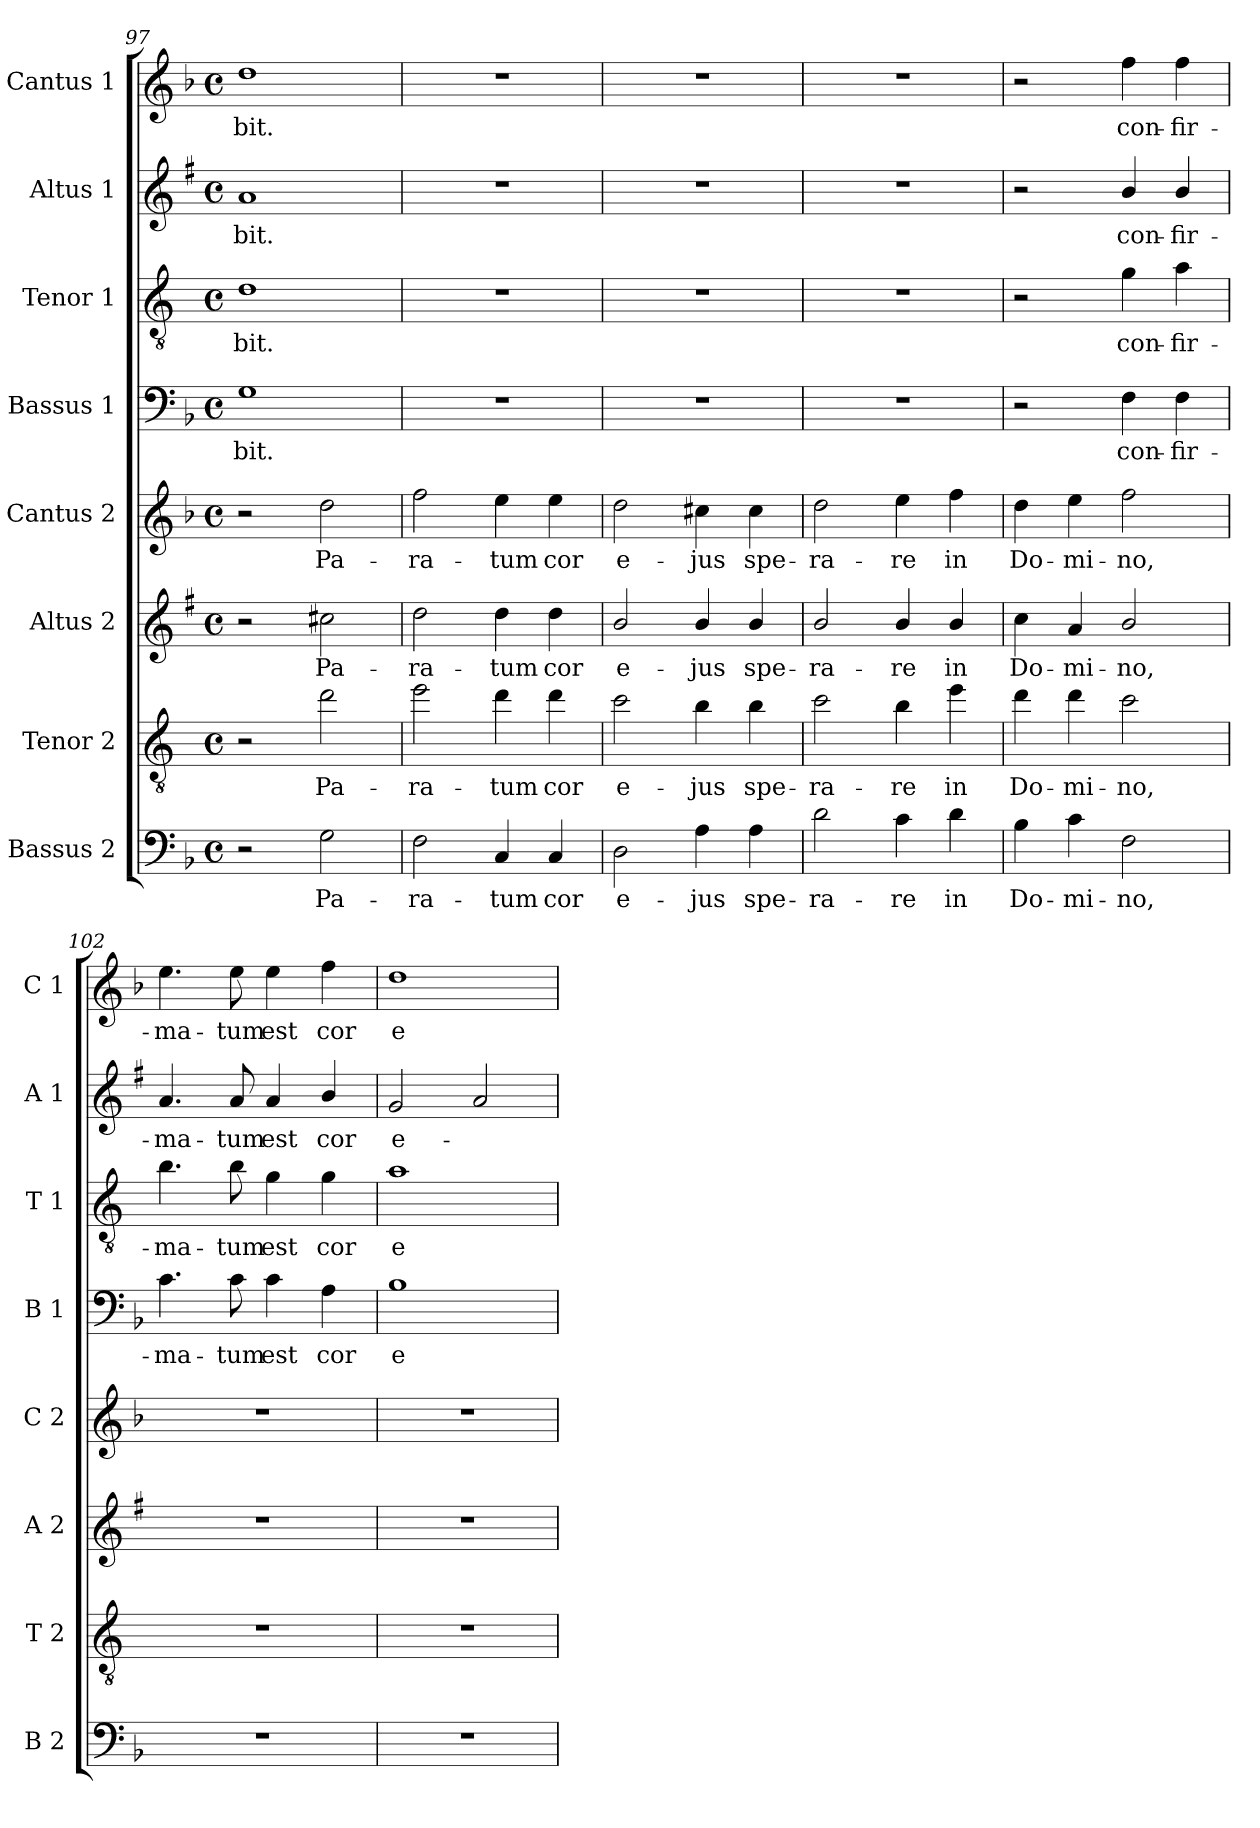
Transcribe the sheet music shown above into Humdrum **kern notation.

**kern	**text	**kern	**text	**kern	**text	**kern	**text	**kern	**text	**kern	**text	**kern	**text	**kern	**text
*part8	*part8	*part7	*part7	*part6	*part6	*part5	*part5	*part4	*part4	*part3	*part3	*part2	*part2	*part1	*part1
*staff8	*staff8	*staff7	*staff7	*staff6	*staff6	*staff5	*staff5	*staff4	*staff4	*staff3	*staff3	*staff2	*staff2	*staff1	*staff1
*I"Bassus 2	*	*I"Tenor 2	*	*I"Altus 2	*	*I"Cantus 2	*	*I"Bassus 1	*	*I"Tenor 1	*	*I"Altus 1	*	*I"Cantus 1	*
*I'B 2	*	*I'T 2	*	*I'A 2	*	*I'C 2	*	*I'B 1	*	*I'T 1	*	*I'A 1	*	*I'C 1	*
*clefF4	*	*clefGv2	*	*clefG2	*	*clefG2	*	*clefF4	*	*clefGv2	*	*clefG2	*	*clefG2	*
*	*	*ITrd4c7	*	*ITrd1c2	*	*	*	*	*	*ITrd4c7	*	*ITrd1c2	*	*	*
*k[b-]	*	*k[b-]	*	*k[b-]	*	*k[b-]	*	*k[b-]	*	*k[b-]	*	*k[b-]	*	*k[b-]	*
*F:	*	*F:	*	*F:	*	*F:	*	*F:	*	*F:	*	*F:	*	*F:	*
*M4/4	*	*M4/4	*	*M4/4	*	*M4/4	*	*M4/4	*	*M4/4	*	*M4/4	*	*M4/4	*
*met(c)	*	*met(c)	*	*met(c)	*	*met(c)	*	*met(c)	*	*met(c)	*	*met(c)	*	*met(c)	*
=97	=97	=97	=97	=97	=97	=97	=97	=97	=97	=97	=97	=97	=97	=97	=97
!	!	!	!	!	!	!	!	!	!LO:LY:b	!	!LO:LY:b	!	!LO:LY:b	!	!LO:LY:b
2r	.	2r	.	2r	.	2r	.	1G	-bit.	1G	-bit.	1g	-bit.	1dd	-bit.
!	!LO:LY:b	!	!LO:LY:b	!	!LO:LY:b	!	!LO:LY:b	!	!	!	!	!	!	!	!
2G\	Pa-	2g\	Pa-	2bn\	Pa-	2dd\	Pa-	.	.	.	.	.	.	.	.
!!LO:LB:g=z
=98	=98	=98	=98	=98	=98	=98	=98	=98	=98	=98	=98	=98	=98	=98	=98
!	!LO:LY:b	!	!LO:LY:b	!	!LO:LY:b	!	!LO:LY:b	!	!	!	!	!	!	!	!
2F\	-ra-	2a\	-ra-	2cc\	-ra-	2ff\	-ra-	1r	.	1r	.	1r	.	1r	.
!	!LO:LY:b	!	!LO:LY:b	!	!LO:LY:b	!	!LO:LY:b	!	!	!	!	!	!	!	!
4C/	-tum	4g\	-tum	4cc\	-tum	4ee\	-tum	.	.	.	.	.	.	.	.
!	!LO:LY:b	!	!LO:LY:b	!	!LO:LY:b	!	!LO:LY:b	!	!	!	!	!	!	!	!
4C/	cor	4g\	cor	4cc\	cor	4ee\	cor	.	.	.	.	.	.	.	.
=99	=99	=99	=99	=99	=99	=99	=99	=99	=99	=99	=99	=99	=99	=99	=99
!	!LO:LY:b	!	!LO:LY:b	!	!LO:LY:b	!	!LO:LY:b	!	!	!	!	!	!	!	!
2D\	e-	2f\	e-	2a/	e-	2dd\	e-	1r	.	1r	.	1r	.	1r	.
!	!LO:LY:b	!	!LO:LY:b	!	!LO:LY:b	!	!LO:LY:b	!	!	!	!	!	!	!	!
4A\	-jus	4e\	-jus	4a/	-jus	4cc#X\	-jus	.	.	.	.	.	.	.	.
!	!LO:LY:b	!	!LO:LY:b	!	!LO:LY:b	!	!LO:LY:b	!	!	!	!	!	!	!	!
4A\	spe-	4e\	spe-	4a/	spe-	4cc#\	spe-	.	.	.	.	.	.	.	.
=100	=100	=100	=100	=100	=100	=100	=100	=100	=100	=100	=100	=100	=100	=100	=100
!	!LO:LY:b	!	!LO:LY:b	!	!LO:LY:b	!	!LO:LY:b	!	!	!	!	!	!	!	!
2d\	-ra-	2f\	-ra-	2a/	-ra-	2dd\	-ra-	1r	.	1r	.	1r	.	1r	.
!	!LO:LY:b	!	!LO:LY:b	!	!LO:LY:b	!	!LO:LY:b	!	!	!	!	!	!	!	!
4c\	-re	4e\	-re	4a/	-re	4ee\	-re	.	.	.	.	.	.	.	.
!	!LO:LY:b	!	!LO:LY:b	!	!LO:LY:b	!	!LO:LY:b	!	!	!	!	!	!	!	!
4d\	in	4a\	in	4a/	in	4ff\	in	.	.	.	.	.	.	.	.
=101	=101	=101	=101	=101	=101	=101	=101	=101	=101	=101	=101	=101	=101	=101	=101
!	!LO:LY:b	!	!LO:LY:b	!	!LO:LY:b	!	!LO:LY:b	!	!	!	!	!	!	!	!
4B-\	Do-	4g\	Do-	4b-\	Do-	4dd\	Do-	2r	.	2r	.	2r	.	2r	.
!	!LO:LY:b	!	!LO:LY:b	!	!LO:LY:b	!	!LO:LY:b	!	!	!	!	!	!	!	!
4c\	-mi-	4g\	-mi-	4g/	-mi-	4ee\	-mi-	.	.	.	.	.	.	.	.
!	!LO:LY:b	!	!LO:LY:b	!	!LO:LY:b	!	!LO:LY:b	!	!LO:LY:b	!	!LO:LY:b	!	!LO:LY:b	!	!LO:LY:b
2F\	-no,	2f\	-no,	2a/	-no,	2ff\	-no,	4F\	con-	4c\	con-	4a/	con-	4ff\	con-
!	!	!	!	!	!	!	!	!	!LO:LY:b	!	!LO:LY:b	!	!LO:LY:b	!	!LO:LY:b
.	.	.	.	.	.	.	.	4F\	-fir-	4d\	-fir-	4a/	-fir-	4ff\	-fir-
=102	=102	=102	=102	=102	=102	=102	=102	=102	=102	=102	=102	=102	=102	=102	=102
!	!	!	!	!	!	!	!	!	!LO:LY:b	!	!LO:LY:b	!	!LO:LY:b	!	!LO:LY:b
1r	.	1r	.	1r	.	1r	.	4.c\	-ma-	4.e\	-ma-	4.g/	-ma-	4.ee\	-ma-
!	!	!	!	!	!	!	!	!	!LO:LY:b	!	!LO:LY:b	!	!LO:LY:b	!	!LO:LY:b
.	.	.	.	.	.	.	.	8c\	-tum	8e\	-tum	8g/	-tum	8ee\	-tum
!	!	!	!	!	!	!	!	!	!LO:LY:b	!	!LO:LY:b	!	!LO:LY:b	!	!LO:LY:b
.	.	.	.	.	.	.	.	4c\	est	4c\	est	4g/	est	4ee\	est
!	!	!	!	!	!	!	!	!	!LO:LY:b	!	!LO:LY:b	!	!LO:LY:b	!	!LO:LY:b
.	.	.	.	.	.	.	.	4A\	cor	4c\	cor	4a/	cor	4ff\	cor
=103	=103	=103	=103	=103	=103	=103	=103	=103	=103	=103	=103	=103	=103	=103	=103
!	!	!	!	!	!	!	!	!	!LO:LY:b	!	!LO:LY:b	!	!LO:LY:b	!	!LO:LY:b
1r	.	1r	.	1r	.	1r	.	1B-	e-	1d	e-	2f/	e-	1dd	e-
.	.	.	.	.	.	.	.	.	.	.	.	2g/	.	.	.
=	=	=	=	=	=	=	=	=	=	=	=	=	=	=	=
*-	*-	*-	*-	*-	*-	*-	*-	*-	*-	*-	*-	*-	*-	*-	*-
